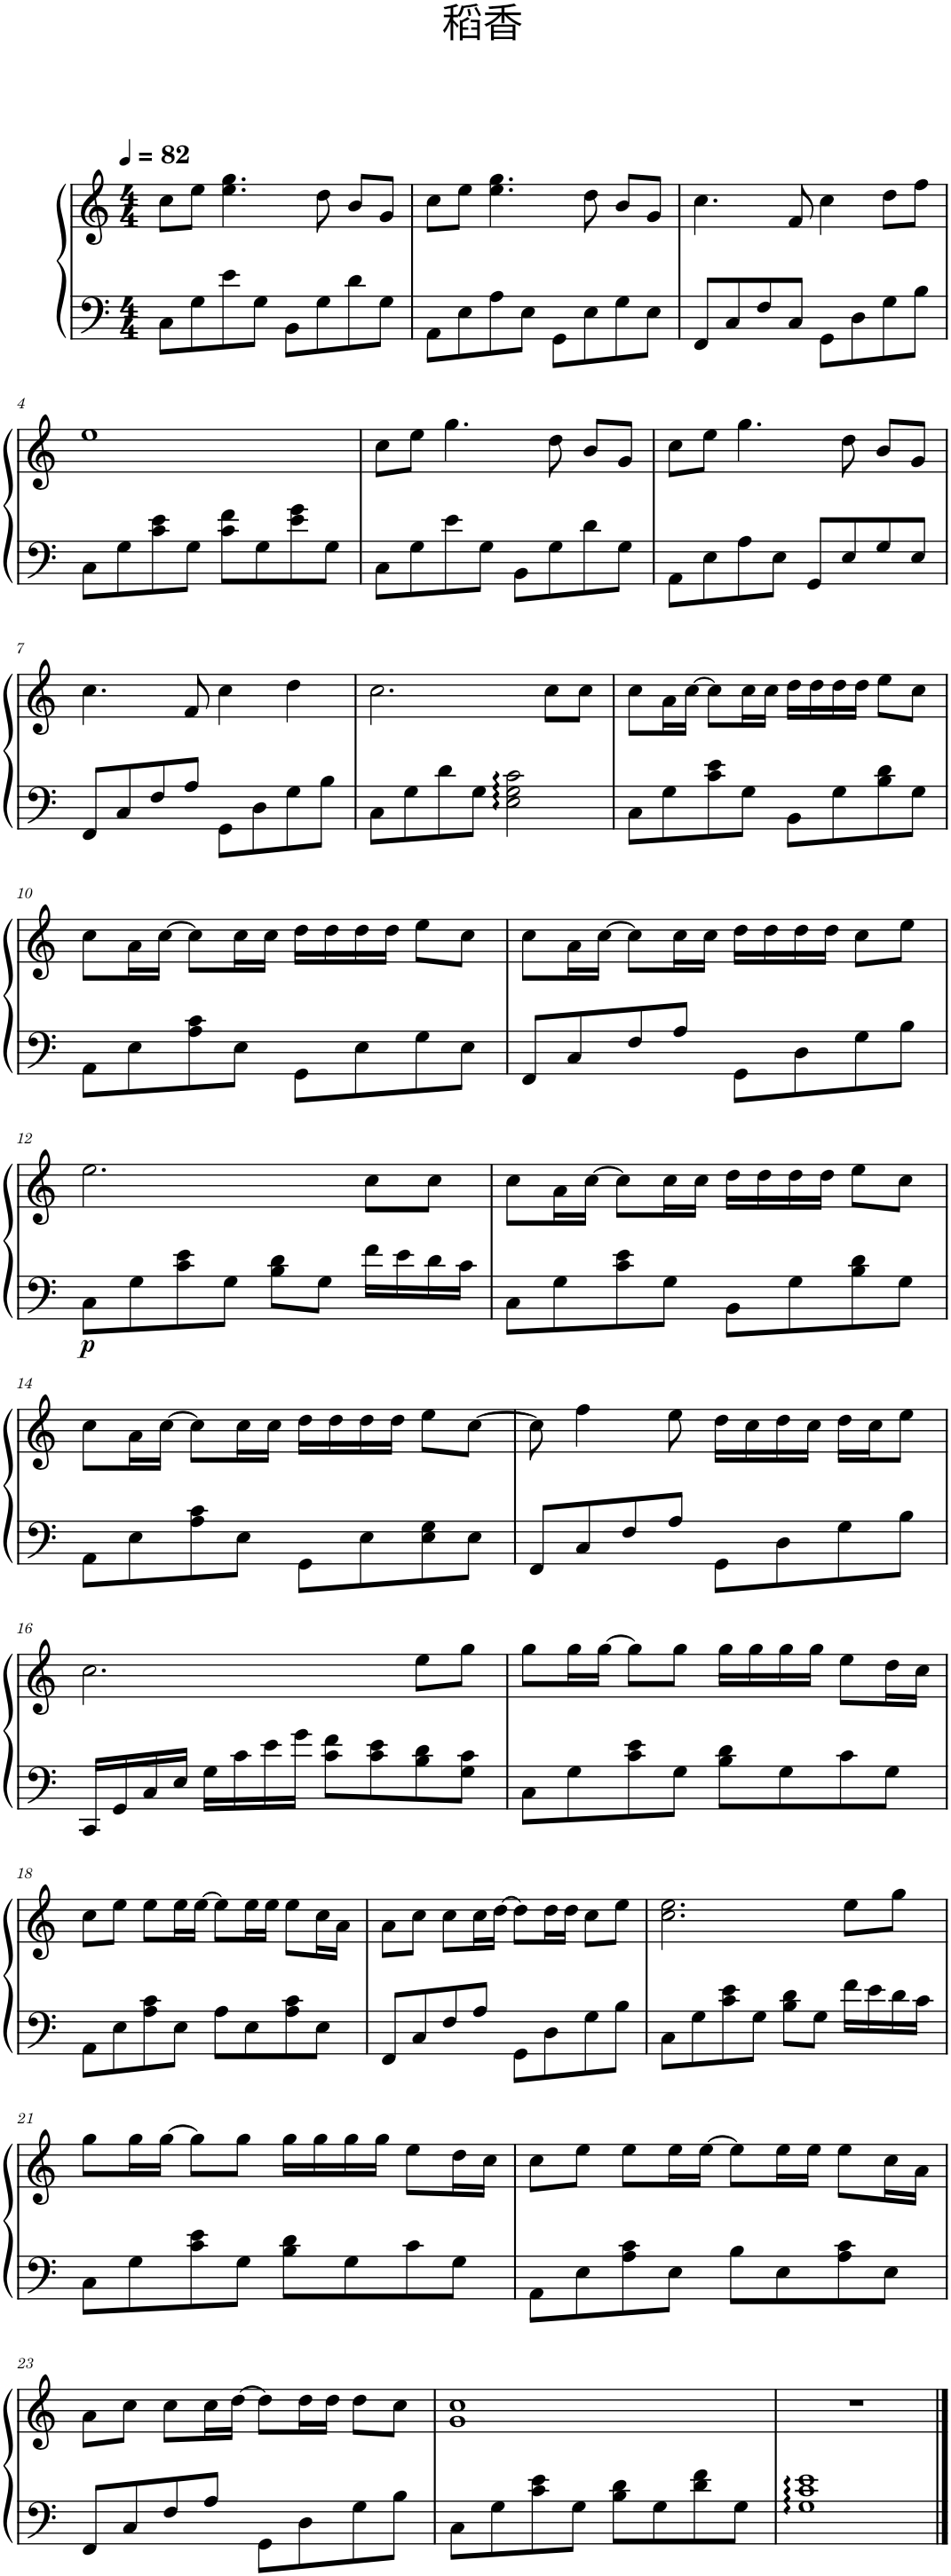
**kern	**kern	**dynam
*part1	*part1	*part1
*staff2	*staff1	*staff1/2
*I"Piano	*	*
*I'Pno	*	*
*clefF4	*clefG2	*
*k[]	*k[]	*
*M4/4	*M4/4	*
*MM82	*MM82	*
=1	=1	=1
8C\L	8cc\L	.
8G\	8ee\J	.
8e\	4.ee\ 4.gg\	.
8G\J	.	.
8BB\L	.	.
8G\	8dd\	.
8d\	8b/L	.
8G\J	8g/J	.
=2	=2	=2
8AA\L	8cc\L	.
8E\	8ee\J	.
8A\	4.ee\ 4.gg\	.
8E\J	.	.
8GG\L	.	.
8E\	8dd\	.
8G\	8b/L	.
8E\J	8g/J	.
=3	=3	=3
8FF/L	4.cc\	.
8C/	.	.
8F/	.	.
8C/J	8f/	.
8GG\L	4cc\	.
8D\	.	.
8G\	8dd\L	.
8B\J	8ff\J	.
!!LO:LB:g=z
=4	=4	=4
8C\L	1ee	.
8G\	.	.
8c\ 8e\	.	.
8G\J	.	.
8c\ 8f\L	.	.
8G\	.	.
8e\ 8g\	.	.
8G\J	.	.
=5	=5	=5
8C\L	8cc\L	.
8G\	8ee\J	.
8e\	4.gg\	.
8G\J	.	.
8BB\L	.	.
8G\	8dd\	.
8d\	8b/L	.
8G\J	8g/J	.
=6	=6	=6
8AA\L	8cc\L	.
8E\	8ee\J	.
8A\	4.gg\	.
8E\J	.	.
8GG/L	.	.
8E/	8dd\	.
8G/	8b/L	.
8E/J	8g/J	.
!!LO:LB:g=z
=7	=7	=7
8FF/L	4.cc\	.
8C/	.	.
8F/	.	.
8A/J	8f/	.
8GG\L	4cc\	.
8D\	.	.
8G\	4dd\	.
8B\J	.	.
=8	=8	=8
8C\L	2.cc\	.
8G\	.	.
8d\	.	.
8G\J	.	.
2E\:: 2G\:: 2c\::	.	.
.	8cc\L	.
.	8cc\J	.
=9	=9	=9
8C\L	8cc\L	.
8G\	16a\L	.
.	[16cc\JJ	.
8c\ 8e\	8cc\L]	.
8G\J	16cc\L	.
.	16cc\JJ	.
8BB\L	16dd\LL	.
.	16dd\	.
8G\	16dd\	.
.	16dd\JJ	.
8B\ 8d\	8ee\L	.
8G\J	8cc\J	.
!!LO:LB:g=z
=10	=10	=10
8AA\L	8cc\L	.
8E\	16a\L	.
.	[>16cc\JJ	.
8A\ 8c\	8cc\L]	.
8E\J	16cc\L	.
.	16cc\JJ	.
8GG\L	16dd\LL	.
.	16dd\	.
8E\	16dd\	.
.	16dd\JJ	.
8G\	8ee\L	.
8E\J	8cc\J	.
=11	=11	=11
8FF/L	8cc\L	.
8C/	16a\L	.
.	[>16cc\JJ	.
8F/	8cc\L]	.
8A/J	16cc\L	.
.	16cc\JJ	.
8GG\L	16dd\LL	.
.	16dd\	.
8D\	16dd\	.
.	16dd\JJ	.
8G\	8cc\L	.
8B\J	8ee\J	.
!!LO:LB:g=z
=12	=12	=12
!	!	!LO:DY:b=2
8C\L	2.ee\	p
8G\	.	.
8c\ 8e\	.	.
8G\J	.	.
8B\ 8d\L	.	.
8G\J	.	.
16f\LL	8cc\L	.
16e\	.	.
16d\	8cc\J	.
16c\JJ	.	.
=13	=13	=13
8C\L	8cc\L	.
8G\	16a\L	.
.	[>16cc\JJ	.
8c\ 8e\	8cc\L]	.
8G\J	16cc\L	.
.	16cc\JJ	.
8BB\L	16dd\LL	.
.	16dd\	.
8G\	16dd\	.
.	16dd\JJ	.
8B\ 8d\	8ee\L	.
8G\J	8cc\J	.
!!LO:LB:g=z
=14	=14	=14
8AA\L	8cc\L	.
8E\	16a\L	.
.	[>16cc\JJ	.
8A\ 8c\	8cc\L]	.
8E\J	16cc\L	.
.	16cc\JJ	.
8GG\L	16dd\LL	.
.	16dd\	.
8E\	16dd\	.
.	16dd\JJ	.
8E\ 8G\	8ee\L	.
8E\J	[>8cc\J	.
=15	=15	=15
8FF/L	8cc\]	.
8C/	4ff\	.
8F/	.	.
8A/J	8ee\	.
8GG\L	16dd\LL	.
.	16cc\	.
8D\	16dd\	.
.	16cc\JJ	.
8G\	16dd\LL	.
.	16cc\J	.
8B\J	8ee\J	.
!!LO:LB:g=z
=16	=16	=16
16CC/LL	2.cc\	.
16GG/	.	.
16C/	.	.
16E/JJ	.	.
16G\LL	.	.
16c\	.	.
16e\	.	.
16g\JJ	.	.
8c\ 8f\L	.	.
8c\ 8e\	.	.
8B\ 8d\	8ee\L	.
8G\ 8c\J	8gg\J	.
=17	=17	=17
8C\L	8gg\L	.
8G\	16gg\L	.
.	[>16gg\JJ	.
8c\ 8e\	8gg\L]	.
8G\J	8gg\J	.
8B\ 8d\L	16gg\LL	.
.	16gg\	.
8G\	16gg\	.
.	16gg\JJ	.
8c\	8ee\L	.
8G\J	16dd\L	.
.	16cc\JJ	.
!!LO:LB:g=z
=18	=18	=18
8AA\L	8cc\L	.
8E\	8ee\J	.
8A\ 8c\	8ee\L	.
8E\J	16ee\L	.
.	[>16ee\JJ	.
8A\L	8ee\L]	.
8E\	16ee\L	.
.	16ee\JJ	.
8A\ 8c\	8ee\L	.
8E\J	16cc\L	.
.	16a\JJ	.
=19	=19	=19
8FF/L	8a\L	.
8C/	8cc\J	.
8F/	8cc\L	.
8A/J	16cc\L	.
.	[>16dd\JJ	.
8GG\L	8dd\L]	.
8D\	16dd\L	.
.	16dd\JJ	.
8G\	8cc\L	.
8B\J	8ee\J	.
=20	=20	=20
8C\L	2.cc\ 2.ee\	.
8G\	.	.
8c\ 8e\	.	.
8G\J	.	.
8B\ 8d\L	.	.
8G\J	.	.
16f\LL	8ee\L	.
16e\	.	.
16d\	8gg\J	.
16c\JJ	.	.
!!LO:LB:g=z
=21	=21	=21
8C\L	8gg\L	.
8G\	16gg\L	.
.	[>16gg\JJ	.
8c\ 8e\	8gg\L]	.
8G\J	8gg\J	.
8B\ 8d\L	16gg\LL	.
.	16gg\	.
8G\	16gg\	.
.	16gg\JJ	.
8c\	8ee\L	.
8G\J	16dd\L	.
.	16cc\JJ	.
=22	=22	=22
8AA\L	8cc\L	.
8E\	8ee\J	.
8A\ 8c\	8ee\L	.
8E\J	16ee\L	.
.	[>16ee\JJ	.
8B\L	8ee\L]	.
8E\	16ee\L	.
.	16ee\JJ	.
8A\ 8c\	8ee\L	.
8E\J	16cc\L	.
.	16a\JJ	.
!!LO:LB:g=z
=23	=23	=23
8FF/L	8a\L	.
8C/	8cc\J	.
8F/	8cc\L	.
8A/J	16cc\L	.
.	[>16dd\JJ	.
8GG\L	8dd\L]	.
8D\	16dd\L	.
.	16dd\JJ	.
8G\	8dd\L	.
8B\J	8cc\J	.
=24	=24	=24
*	*^	*
8C\L	1cc	1g	.
8G\	.	.	.
8c\ 8e\	.	.	.
8G\J	.	.	.
8B\ 8d\L	.	.	.
8G\	.	.	.
8d\ 8f\	.	.	.
8G\J	.	.	.
*	*v	*v	*
=25	=25	=25
1G:: 1c:: 1e::	1r	.
==	==	==
*-	*-	*-
